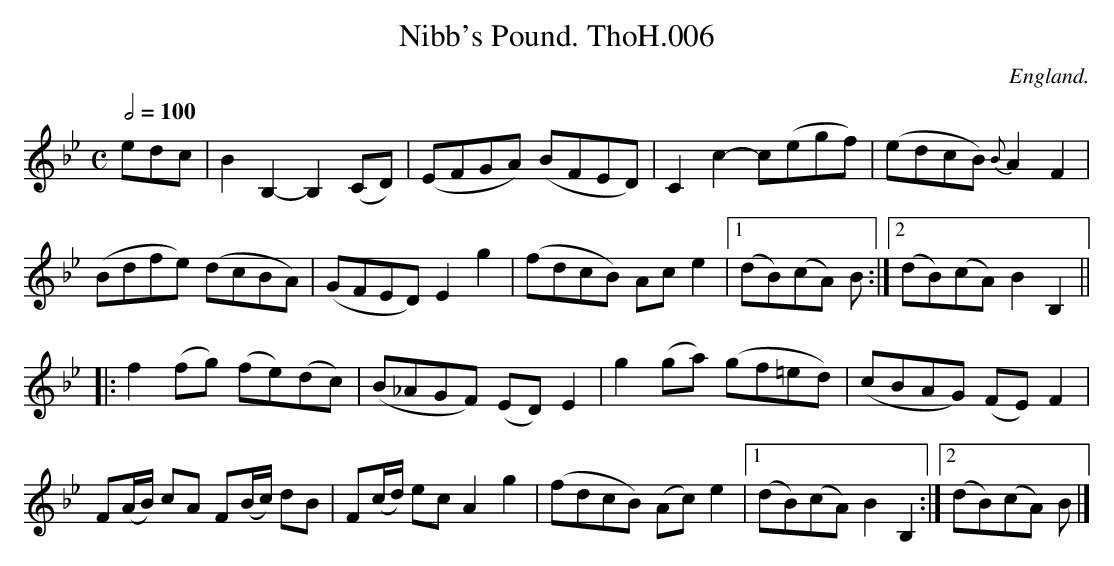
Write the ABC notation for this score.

X:1
T:Nibb's Pound. ThoH.006
Q:1/2=100
M:C
L:1/8
O:England.
K:Bb
edc|B2B,2-B,2(CD)|(EFGA) (BFED)|C2c2-c(egf)|(edcB){B}A2F2|
(Bdfe) (dcBA)|(GFED)E2g2|(fdcB) Ace2|1(dB)(cA) B:|2(dB)(cA)B2B,2||
|:f2(fg) (fe)(dc)|(B_AGF) (ED)E2|g2(ga) (gf=ed)|(cBAG) (FE)F2|
F(A/B/) cA F(B/c/) dB|F(c/d/) ec A2g2|(fdcB) (Ac)e2|1(dB)(cA)B2B,2:|2(dB)(cA) B|]2
